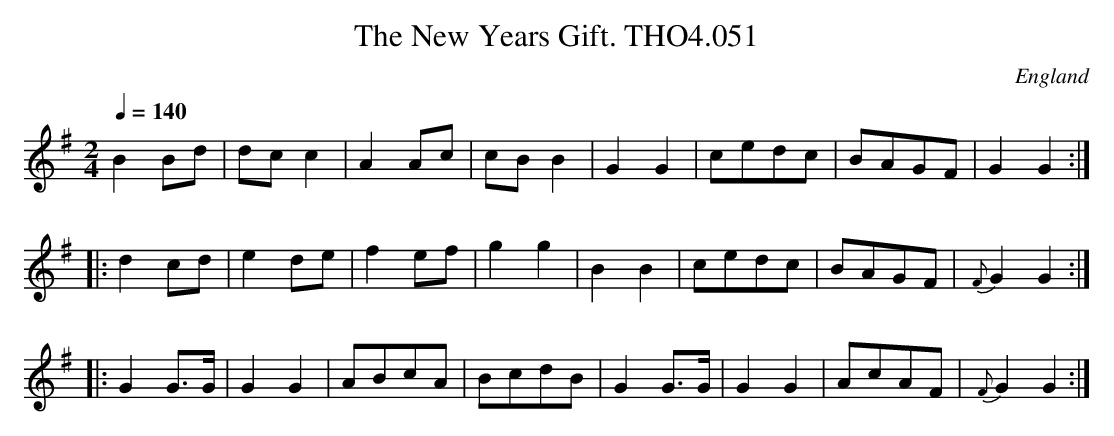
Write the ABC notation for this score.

X:1
T:New Years Gift. THO4.051, The
O:England
M:2/4
L:1/8
Q:1/4=140
K:G major
B2 Bd|dc c2|A2 Ac|cB B2|G2G2|cedc|BAGF|G2G2:|
|:d2 cd|e2 de|f2 ef|g2g2|B2B2|cedc|BAGF|{F}G2G2:|
|:G2G>G|G2G2|ABcA|BcdB|G2 G>G|G2G2|AcAF|{F}G2G2:|
